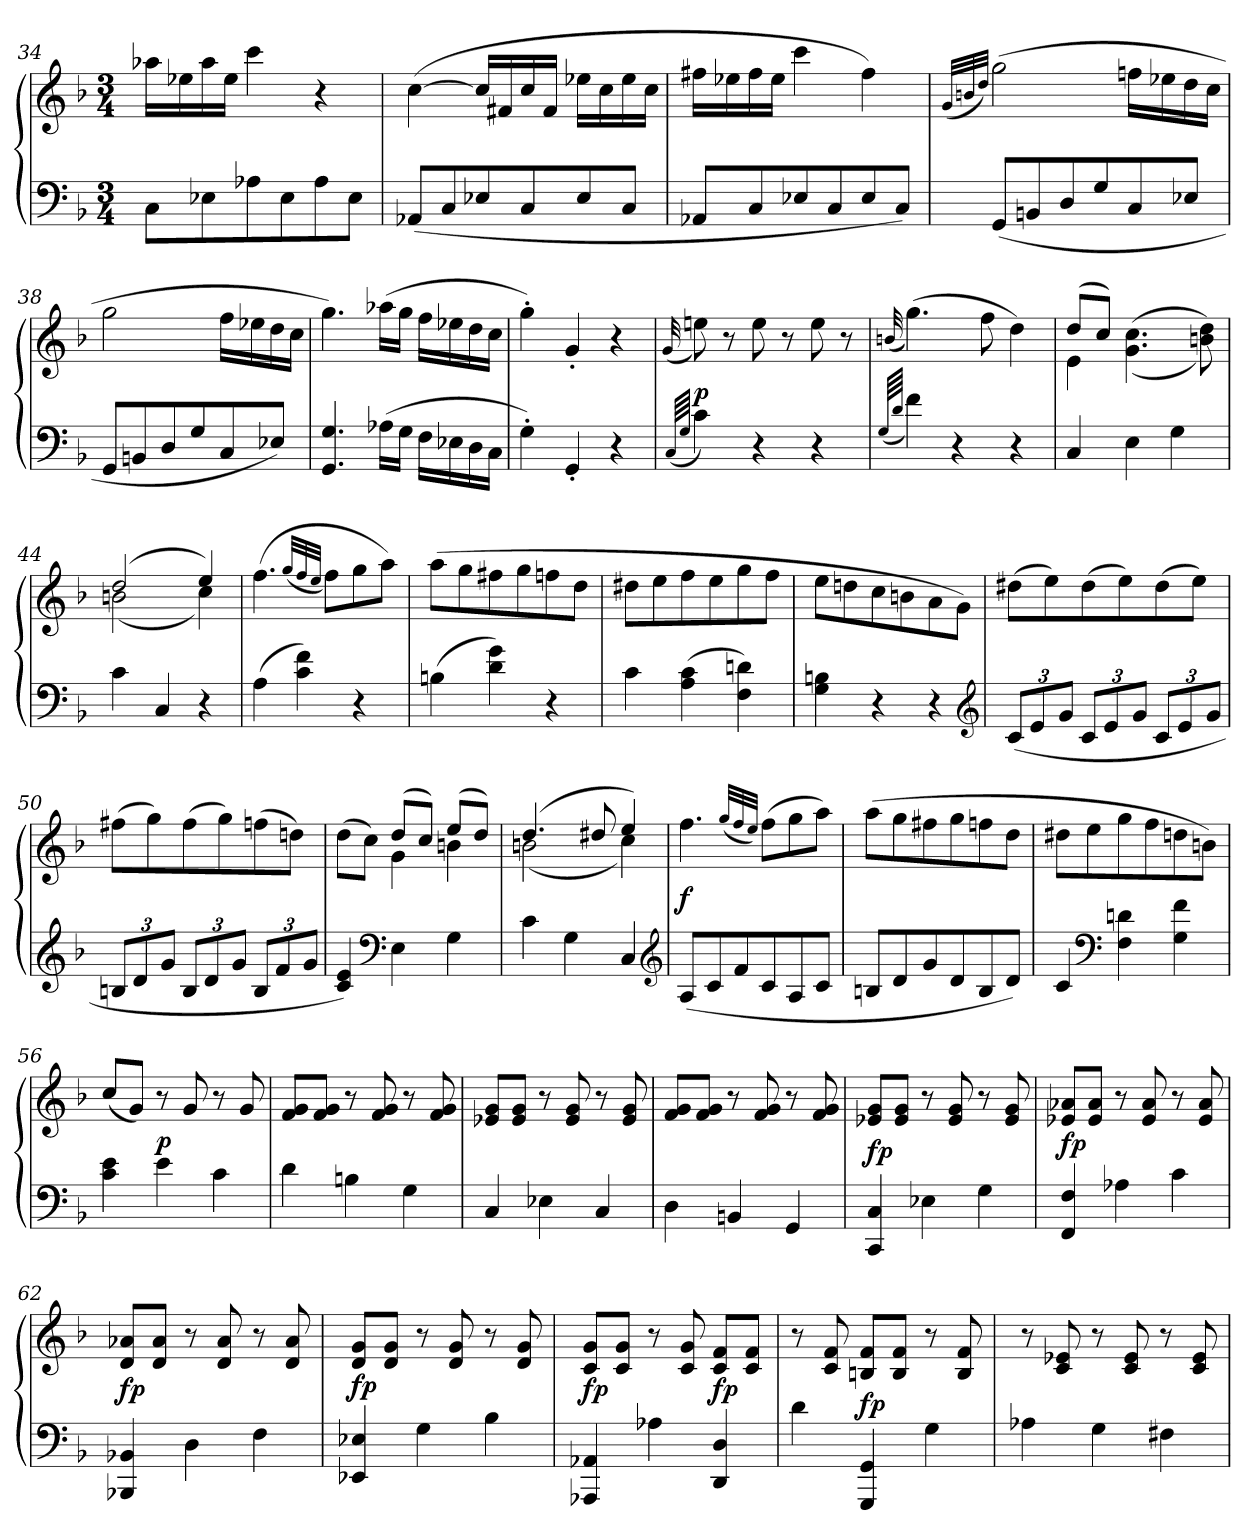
**kern	**kern	**dynam
*part1	*part1	*part1
*staff2	*staff1	*staff1/2
*clefF4	*clefG2	*
*k[b-]	*k[b-]	*
*F:	*F:	*
*M3/4	*M3/4	*
=34	=34	=34
8CL	16aa-XLL	.
.	16ee-X	.
8E-X	16aa-	.
.	16ee-JJ	.
8A-X	4ccc	.
8E-	.	.
8A-	4r	.
8E-J	.	.
=35	=35	=35
(8AA-XL	([4cc	.
8C	.	.
8E-X	16ccLL]	.
.	16f#X	.
8C	16cc	.
.	16f#JJ	.
8E-	16ee-XLL	.
.	16cc	.
8CJ	16ee-	.
.	16ccJJ	.
=36	=36	=36
8AA-XL	16ff#XLL	.
.	16ee-X	.
8C	16ff#	.
.	16ee-JJ	.
8E-X	4ccc	.
8C	.	.
8E-	4ff#)	.
8CJ)	.	.
=37	=37	=37
.	(32qg/LLL	.
.	32qbn/	.
.	32qdd/JJJ)	.
(8GGL	(2gg	.
8BBn	.	.
8D	.	.
8G	.	.
8C	16ffnLL	.
.	16ee-X	.
8E-XJ	16dd	.
.	16ccJJ	.
=38	=38	=38
8GGL	2gg	.
8BBn	.	.
8D	.	.
8G	.	.
8C	16ffLL	.
.	16ee-X	.
8E-XJ)	16dd	.
.	16ccJJ	.
=39	=39	=39
4.GG 4.G	4.gg)	.
(16A-XLL	(16aa-XLL	.
16GJJ	16ggJJ	.
16FLL	16ffLL	.
16E-X	16ee-X	.
16D	16dd	.
16CJJ	16ccJJ	.
=40	=40	=40
4G')	4gg')	.
4GG'	4g'	.
4r	4r	.
=41	=41	=41
(>64qC/LLLL	.	.
64qG/JJJJ	(>32qqg	.
4c)	8een)	p
.	8r	.
4r	8ee	.
.	8r	.
4r	8ee	.
.	8r	.
=42	=42	=42
(>64qG/LLLL	.	.
64qd/JJJJ	(<32qqbn/	.
4f)	(4.gg)	.
4r	.	.
.	8ff	.
4r	4dd)	.
=43	=43	=43
*	*^	*
4C	(8ddL	4e	.
.	8ccJ)	.	.
4E	2ryy	(<(>4.g\ 4.cc\	.
4G	.	.	.
.	.	8bn 8dd))	.
=44	=44	=44	=44
4c	(2dd	(2bn	.
4C	.	.	.
4r	4ee)	4cc)	.
*	*v	*v	*
=45	=45	=45
(4A	(4.ff	.
4c 4f)	.	.
.	(32qgg/LLL	.
.	32qff/	.
.	32qee/JJJ	.
.	8ffL)	.
4r	8gg	.
.	8aaJ)	.
=46	=46	=46
(4Bn	(8aaL	.
.	8gg	.
4d 4g)	8ff#X	.
.	8gg	.
4r	8ffn	.
.	8ddJ	.
=47	=47	=47
4c	8dd#XL	.
.	8ee	.
(4A 4c	8ff	.
.	8ee	.
4F 4dn)	8gg	.
.	8ffJ	.
=48	=48	=48
4G 4Bn	8eeL	.
.	8ddn	.
4r	8cc	.
.	8bn	.
4r	8a	.
.	8gJ)	.
*clefG2	*	*
=49	=49	=49
(12cL	(8dd#XL	.
12e	.	.
.	8ee)	.
12gJ	.	.
12cL	(8dd#	.
12e	.	.
.	8ee)	.
12gJ	.	.
12cL	(8dd#	.
12e	.	.
.	8eeJ)	.
12gJ	.	.
=50	=50	=50
12BnL	(8ff#XL	.
12d	.	.
.	8gg)	.
12gJ	.	.
12BL	(8ff#	.
12d	.	.
.	8gg)	.
12gJ	.	.
12BL	(8ffn	.
12f	.	.
.	8ddnJ)	.
12gJ	.	.
=51	=51	=51
*	*^	*
4c 4e)	4ryy	(8ddL	.
.	.	8ccJ)	.
*clefF4	*	*	*
4E	(8ddL	4g	.
.	8ccJ)	.	.
4G	(8eeL	4bn	.
.	8ddJ)	.	.
=52	=52	=52	=52
4c	(4.dd	(2bn	.
4G	.	.	.
.	8dd#X	.	.
4C	4ee)	4cc)	.
*	*v	*v	*
*clefG2	*	*
=53	=53	=53
(8AL	4.ff	f
8c	.	.
8f	.	.
.	(32qgg/LLL	.
.	32qff/	.
.	32qee/JJJ)	.
8c	(8ffL	.
8A	8gg	.
8cJ	8aaJ)	.
=54	=54	=54
8BnL	(8aaL	.
8d	8gg	.
8g	8ff#X	.
8d	8gg	.
8B	8ffn	.
8dJ)	8ddJ	.
=55	=55	=55
4c	8dd#XL	.
.	8ee	.
*clefF4	*	*
4F 4dn	8gg	.
.	8ff	.
4G 4f	8ddn	.
.	8bnJ)	.
=56	=56	=56
4c 4e	(8ccL	.
.	8gJ)	.
4e	8r	p
.	8g	.
4c	8r	.
.	8g	.
=57	=57	=57
4d	8f 8gL	.
.	8f 8gJ	.
4Bn	8r	.
.	8f 8g	.
4G	8r	.
.	8f 8g	.
=58	=58	=58
4C	8e-X 8gL	.
.	8e- 8gJ	.
4E-X	8r	.
.	8e- 8g	.
4C	8r	.
.	8e- 8g	.
=59	=59	=59
4D	8f 8gL	.
.	8f 8gJ	.
4BBn	8r	.
.	8f 8g	.
4GG	8r	.
.	8f 8g	.
=60	=60	=60
4CC 4C	8e-X 8gL	fp
.	8e- 8gJ	.
4E-X	8r	.
.	8e- 8g	.
4G	8r	.
.	8e- 8g	.
=61	=61	=61
4FF 4F	8e-X 8a-XL	fp
.	8e- 8a-J	.
4A-X	8r	.
.	8e- 8a-	.
4c	8r	.
.	8e- 8a-	.
=62	=62	=62
4BBB-X 4BB-X	8d 8a-XL	fp
.	8d 8a-J	.
4D	8r	.
.	8d 8a-	.
4F	8r	.
.	8d 8a-	.
=63	=63	=63
4EE-X 4E-X	8d 8gL	fp
.	8d 8gJ	.
4G	8r	.
.	8d 8g	.
4B-	8r	.
.	8d 8g	.
=64	=64	=64
4AAA-X 4AA-X	8c 8gL	fp
.	8c 8gJ	.
4A-X	8r	.
.	8c 8g	.
4DD 4D	8c 8fL	fp
.	8c 8fJ	.
=65	=65	=65
4d	8r	.
.	8c 8f	.
4GGG 4GG	8Bn 8fL	fp
.	8B 8fJ	.
4G	8r	.
.	8B 8f	.
=66	=66	=66
4A-X	8r	.
.	8c 8e-X	.
4G	8r	.
.	8c 8e-	.
4F#X	8r	.
.	8c 8e-	.
=	=	=
*-	*-	*-
